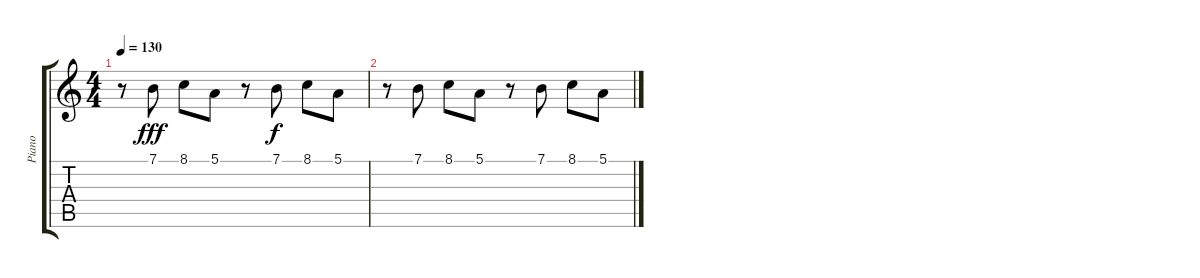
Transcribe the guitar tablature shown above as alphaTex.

\track ("Piano" "Piano") {instrument brightacousticpiano}
\staff {score tabs}
\tuning (E4 B3 G3 D3 A2 E2) {hide}
\ts (4 4)
\tempo 130
\clef g2
\ks c
r.8{dy f} 7.1.8{dy fff} 8.1.8 5.1.8 r.8 7.1.8{dy f} 8.1.8 5.1.8 |
r.8 7.1.8 8.1.8 5.1.8 r.8 7.1.8 8.1.8 5.1.8
